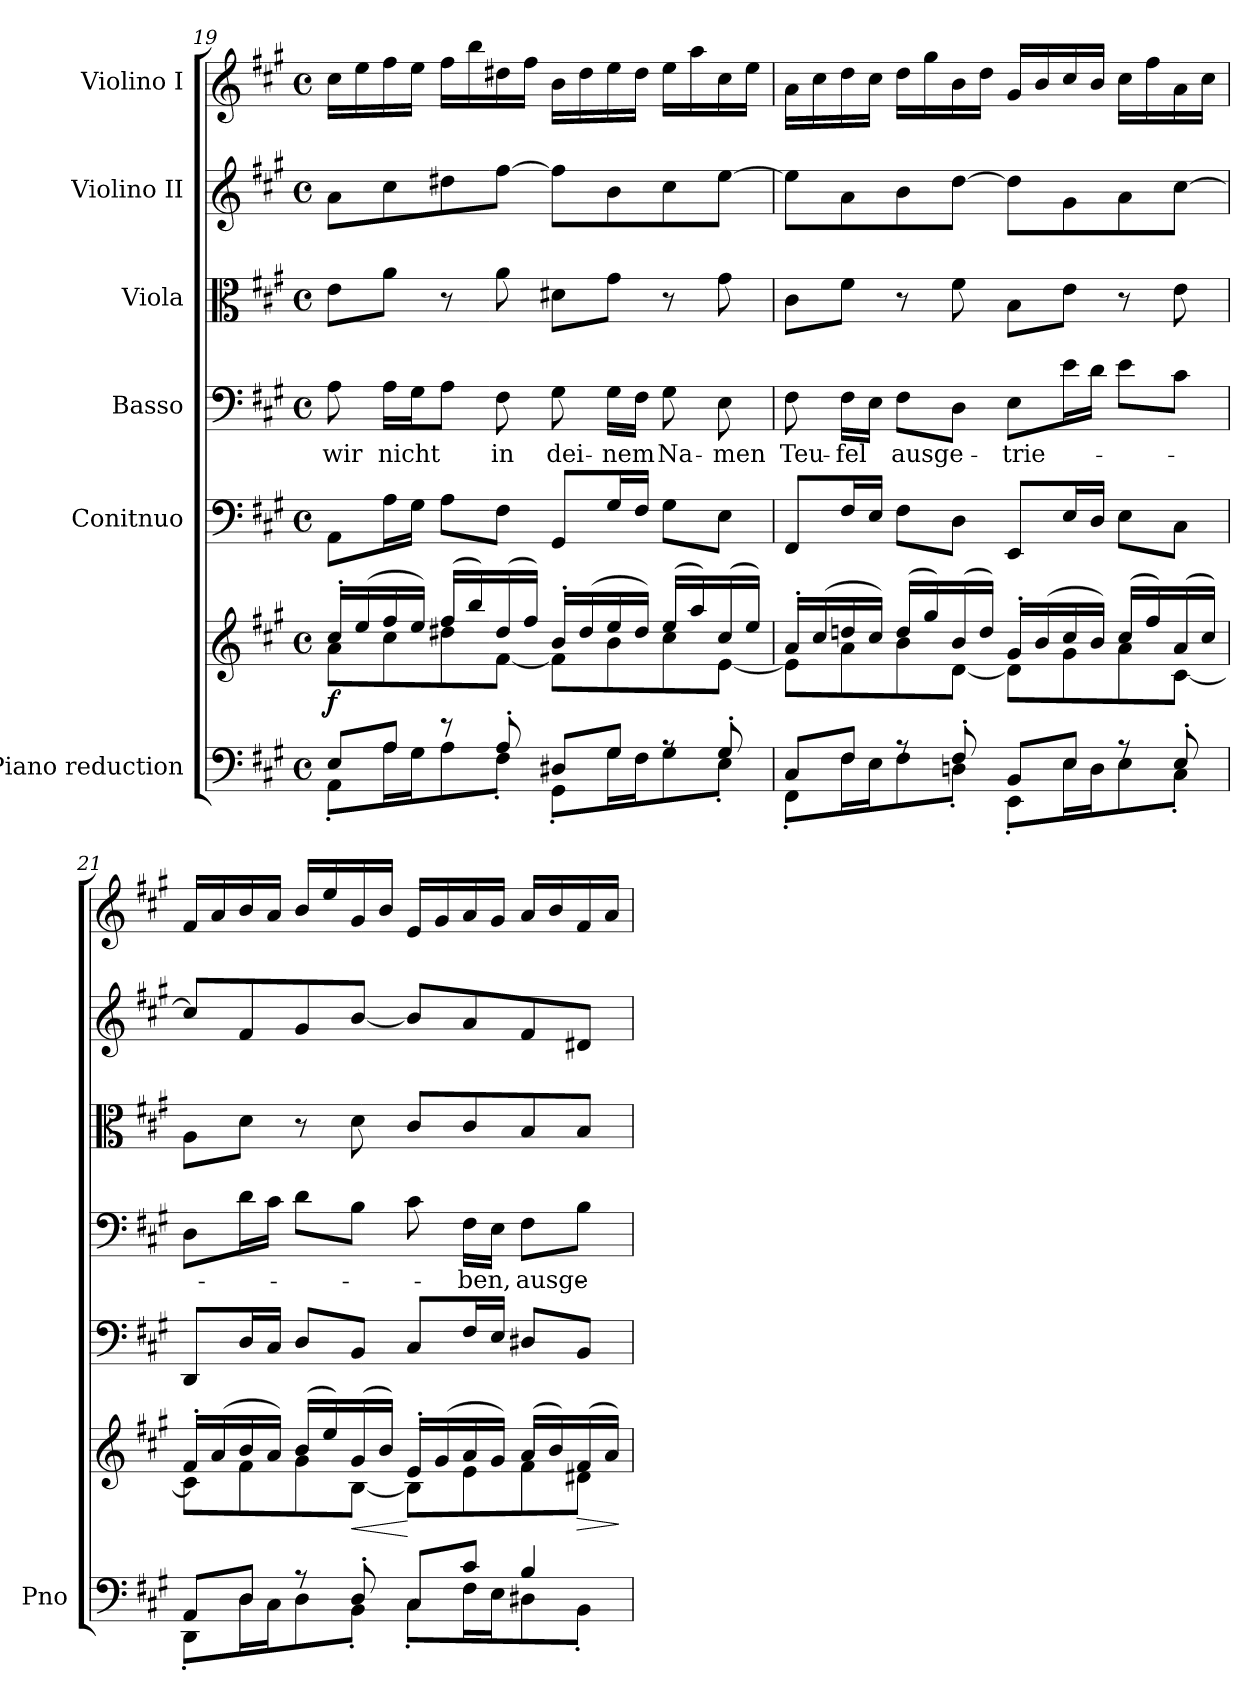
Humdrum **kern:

**kern	**kern	**dynam	**kern	**kern	**text	**kern	**kern	**kern
*part6	*part6	*part6	*part5	*part4	*part4	*part3	*part2	*part1
*staff7	*staff6	*staff6/7	*staff5	*staff4	*staff4	*staff3	*staff2	*staff1
*I"Piano reduction	*	*	*I"Conitnuo	*I"Basso	*	*I"Viola	*I"Violino II	*I"Violino I
*I'Pno	*	*	*	*	*	*	*	*
*clefF4	*clefG2	*	*clefF4	*clefF4	*	*clefC3	*clefG2	*clefG2
*k[f#c#g#]	*k[f#c#g#]	*	*k[f#c#g#]	*k[f#c#g#]	*	*k[f#c#g#]	*k[f#c#g#]	*k[f#c#g#]
*M4/4	*M4/4	*	*M4/4	*M4/4	*	*M4/4	*M4/4	*M4/4
*met(c)	*met(c)	*	*met(c)	*met(c)	*	*met(c)	*met(c)	*met(c)
=19	=19	=19	=19	=19	=19	=19	=19	=19
*^	*^	*	*	*	*	*	*	*
!	!	!	!	!LO:DY:b	!	!	!LO:LY:b	!	!	!
8E/L	8AA'\L	16cc#'/LL	8a\L	f	8AA\L	8A\	wir	8e\L	8a\L	16cc#\LL
.	.	(>16ee/	.	.	.	.	.	.	.	16ee\
!	!	!	!	!	!	!	!LO:LY:b	!	!	!
8A/J	16A\L	16ff#/	8cc#\	.	16A\L	16A\LL	nicht	8a\J	8cc#\	16ff#\
.	16G#\J	16ee/JJ)	.	.	16G#\JJ	16G#\J	.	.	.	16ee\JJ
8re	8A\	(>16ff#/LL	8dd#X\	.	8A\L	8A\J	.	8r	8dd#X\	16ff#\LL
.	.	16bb/)	.	.	.	.	.	.	.	16bb\
!	!	!	!	!	!	!	!LO:LY:b	!	!	!
8A'/	8F#'\J	(>16dd#/	[8f#\J	.	8F#\J	8F#\	in	8a\	[8ff#\J	16dd#X\
.	.	16ff#/JJ)	.	.	.	.	.	.	.	16ff#\JJ
!	!	!	!	!	!	!	!LO:LY:b	!	!	!
8D#X/L	8GG#'\L	16b'/LL	8f#\L]	.	8GG#/L	8G#\	dei-	8d#X\L	8ff#\L]	16b\LL
.	.	(>16dd#/	.	.	.	.	.	.	.	16dd#\
!	!	!	!	!	!	!	!LO:LY:b	!	!	!
8G#/J	16G#\L	16ee/	8b\	.	16G#/L	16G#\LL	nem	8g#\J	8b\	16ee\
.	16F#\J	16dd#/JJ)	.	.	16F#/JJ	16F#\JJ	.	.	.	16dd#\JJ
!	!	!	!	!	!	!	!LO:LY:b	!	!	!
8rA	8G#\	(>16ee/LL	8cc#\	.	8G#\L	8G#\	Na-	8r	8cc#\	16ee\LL
.	.	16aa/)	.	.	.	.	.	.	.	16aa\
!	!	!	!	!	!	!	!LO:LY:b	!	!	!
8G#'/	8E'\J	(>16cc#/	[8e\J	.	8E\J	8E\	men	8g#\	[8ee\J	16cc#\
.	.	16ee/JJ)	.	.	.	.	.	.	.	16ee\JJ
!!LO:PB:g=z
=20	=20	=20	=20	=20	=20	=20	=20	=20	=20	=20
!	!	!	!	!	!	!	!LO:LY:b	!	!	!
8C#/L	8FF#'\L	16a'/LL	8e\L]	.	8FF#/L	8F#\	Teu-	8c#\L	8ee\L]	16a\LL
.	.	(>16cc#/	.	.	.	.	.	.	.	16cc#\
!	!	!	!	!	!	!	!LO:LY:b	!	!	!
8F#/J	16F#\L	16ddn/	8a\	.	16F#/L	16F#\LL	fel	8f#\J	8a\	16dd\
.	16E\J	16cc#/JJ)	.	.	16E/JJ	16E\JJ	.	.	.	16cc#\JJ
!	!	!	!	!	!	!	!LO:LY:b	!	!	!
8rA	8F#\	(>16dd/LL	8b\	.	8F#\L	8F#\L	ausge-	8r	8b\	16dd\LL
.	.	16gg#/)	.	.	.	.	.	.	.	16gg#\
8F#'/	8Dn'\J	(>16b/	[8d\J	.	8D\J	8D\J	.	8f#\	[8dd\J	16b\
.	.	16dd/JJ)	.	.	.	.	.	.	.	16dd\JJ
!	!	!	!	!	!	!	!LO:LY:b	!	!	!
8BB/L	8EE'\L	16g#'/LL	8d\L]	.	8EE/L	8E\L	-trie-	8B\L	8dd\L]	16g#/LL
.	.	(>16b/	.	.	.	.	.	.	.	16b/
8E/J	16E\L	16cc#/	8g#\	.	16E/L	16e\L	.	8e\J	8g#\	16cc#/
.	16D\J	16b/JJ)	.	.	16D/JJ	16d\JJ	.	.	.	16b/JJ
8rA	8E\	(>16cc#/LL	8a\	.	8E\L	8e\L	.	8r	8a\	16cc#\LL
.	.	16ff#/)	.	.	.	.	.	.	.	16ff#\
8E'/	8C#'\J	(>16a/	[8c#\J	.	8C#\J	8c#\J	.	8e\	[8cc#\J	16a\
.	.	16cc#/JJ)	.	.	.	.	.	.	.	16cc#\JJ
=21	=21	=21	=21	=21	=21	=21	=21	=21	=21	=21
8AA/L	8DD'\L	16f#'/LL	8c#\L]	.	8DD/L	8D\L	.	8A\L	8cc#/L]	16f#/LL
.	.	(>16a/	.	.	.	.	.	.	.	16a/
8D/J	16D\L	16b/	8f#\	.	16D/L	16d\L	.	8d\J	8f#/	16b/
.	16C#\J	16a/JJ)	.	.	16C#/JJ	16c#\JJ	.	.	.	16a/JJ
8r	8D\	(>16b/LL	8g#\	.	8D/L	8d\L	.	8r	8g#/	16b/LL
.	.	16ee/)	.	.	.	.	.	.	.	16ee/
!	!	!	!	!LO:HP:b	!	!	!	!	!	!
8D'/	8BB'\J	(>16g#/	[8B\J	<	8BB/J	8B\J	.	8d\	[8b/J	16g#/
.	.	16b/JJ)	.	.	.	.	.	.	.	16b/JJ
8C#/L	8C#'\L	16e'/LL	8B\L]	[	8C#/L	8c#\	.	8c#/L	8b/L]	16e/LL
.	.	(>16g#/	.	.	.	.	.	.	.	16g#/
!	!	!	!	!	!	!	!LO:LY:b	!	!	!
8c#/J	16F#\L	16a/	8e\	.	16F#/L	16F#\LL	-ben,	8c#/	8a/	16a/
.	16E\J	16g#/JJ)	.	.	16E/JJ	16E\JJ	.	.	.	16g#/JJ
!	!	!	!	!	!	!	!LO:LY:b	!	!	!
4B/	8D#X\	(>16a/LL	8f#\	.	8D#X/L	8F#\L	ausge-	8B/	8f#/	16a/LL
.	.	16b/)	.	.	.	.	.	.	.	16b/
!	!	!	!	!LO:HP:b	!	!	!	!	!	!
.	8BB'\J	(>16f#/	8d#X\J	>	8BB/J	8B\J	.	8B/J	8d#X/J	16f#/
.	.	16a/JJ)	.	.	.	.	.	.	.	16a/JJ
*v	*v	*	*	*	*	*	*	*	*	*
*	*v	*v	*	*	*	*	*	*	*
.	.	]	.	.	.	.	.	.
=	=	=	=	=	=	=	=	=
*-	*-	*-	*-	*-	*-	*-	*-	*-
